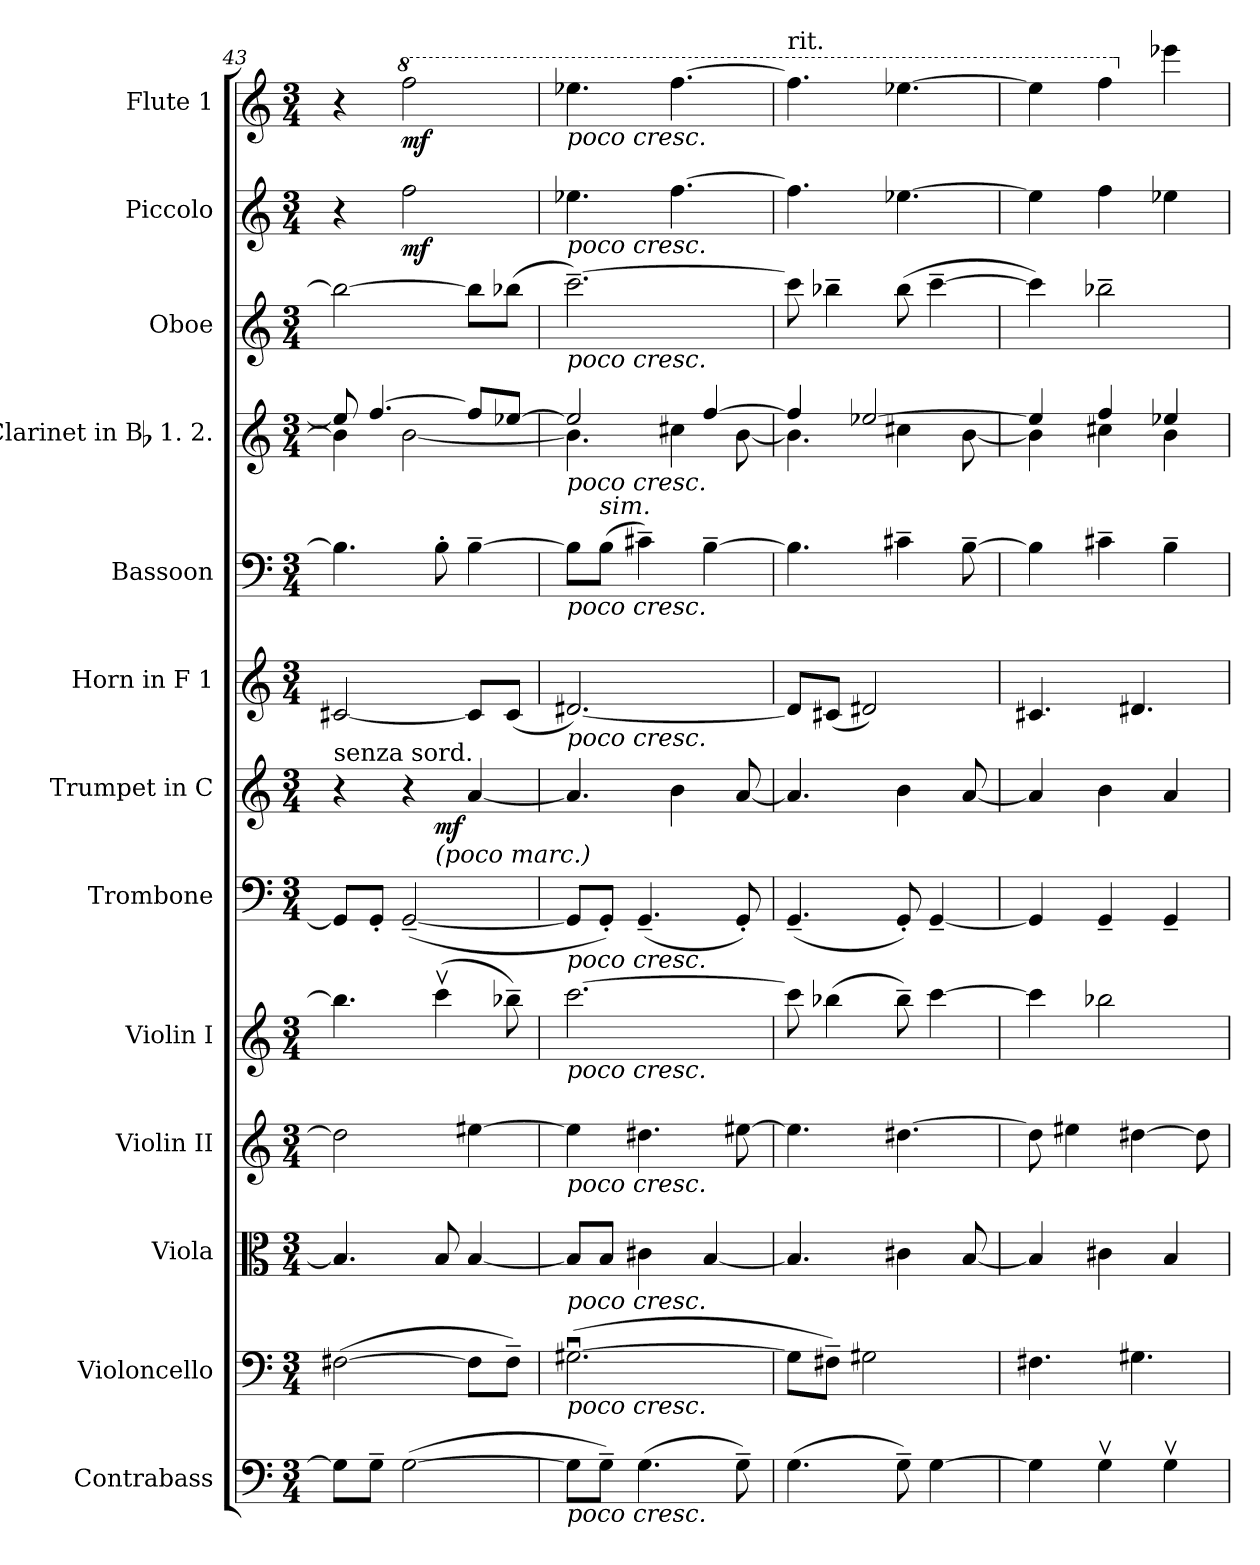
**kern	**kern	**kern	**kern	**kern	**kern	**kern	**dynam	**kern	**kern	**kern	**kern	**kern	**dynam	**kern	**dynam
*part13	*part12	*part11	*part10	*part9	*part8	*part7	*part7	*part6	*part5	*part4	*part3	*part2	*part2	*part1	*part1
*staff13	*staff12	*staff11	*staff10	*staff9	*staff8	*staff7	*staff7	*staff6	*staff5	*staff4	*staff3	*staff2	*staff2	*staff1	*staff1
*I"Contrabass	*I"Violoncello	*I"Viola	*I"Violin II	*I"Violin I	*I"Trombone	*I"Trumpet in C	*	*I"Horn in F 1	*I"Bassoon	*I"Clarinet in Bb 1. 2.	*I"Oboe	*I"Piccolo	*	*I"Flute 1	*
*I'Cb.	*I'Vc.	*I'Vla.	*I'Vln. II	*I'Vln. I	*I'Tbn.	*	*	*I'Hn.	*I'Bsn.	*I'Cl.	*I'Ob.	*I'Picc.	*	*I'Fl.	*
!!LO:PB:g=z
*clefF4	*clefF4	*clefC3	*clefG2	*clefG2	*clefF4	*clefG2	*	*clefG2	*clefF4	*clefG2	*clefG2	*clefG2	*	*clefG2	*
*ITrd7c12	*	*	*	*	*	*	*	*ITrd4c7	*	*ITrd1c2	*	*ITrd-7c-12	*	*	*
*k[]	*k[]	*k[]	*k[]	*k[]	*k[]	*k[]	*	*k[b-]	*k[]	*k[b-e-]	*k[]	*k[]	*	*k[]	*
*M3/4	*M3/4	*M3/4	*M3/4	*M3/4	*M3/4	*M3/4	*	*M3/4	*M3/4	*M3/4	*M3/4	*M3/4	*	*M3/4	*
=43	=43	=43	=43	=43	=43	=43	=43	=43	=43	=43	=43	=43	=43	=43	=43
*	*	*	*	*	*	*^	*	*	*	*^	*	*	*	*	*
!	!	!	!	!	!	!LO:TX:a:t=senza sord.	!	!	!	!	!	!	!	!	!	!	!
8GGi\L]	([>2F#Xi\	4.Bi/]	2dd#i\]	4.bb-i\]	8GGi/L]	4r	4.ryy	.	[<2F#Xi/	4.Bi\]	8dd-i/]	4ai\]	2bb-i\_>	4r	.	4r	.
8GG~i\J	.	.	.	.	8GG'i/J	.	.	.	.	.	[>4.ee-i/	.	.	.	.	.	.
*	*	*	*	*	*	*	*	*	*	*	*	*	*	*	*	*8va	*
([>2GGi\	.	.	.	.	([<2GG~i/	4r	.	.	.	.	.	[<2ai\	.	2fffi\	mf	2fffi\	mf
!	!	!	!	!	!	!	!LO:TX:b:i:t=(poco marc.)	!	!	!	!	!	!	!	!	!	!
.	.	8Bi/	.	(4cccvi\	.	.	4.ryy	mf	.	8B'i\	.	.	.	.	.	.	.
.	8F#i\L]	[<4Bi/	[>4ee#Xi\	.	.	[<4ai/	.	.	8F#i/L]	[>4B~i\	8ee-i/L]	.	8bb-i\L]	.	.	.	.
.	8F#~i\J)	.	.	8bb-X~i\)	.	.	.	.	(8F#i/J	.	[>8dd-Xi/J	.	(8bb-Xi\J	.	.	.	.
=44	=44	=44	=44	=44	=44	=44	=44	=44	=44	=44	=44	=44	=44	=44	=44	=44	=44
!	!	!	!	!	!	!	!	!	!	!	!	!	!	!	!	!LO:TX:b:i:t=poco cresc.	!
!	!	!	!	!	!	!	!	!	!	!	!	!	!	!LO:TX:b:i:t=poco cresc.	!	!	!
!	!	!	!	!	!	!	!	!	!	!	!	!	!LO:TX:b:i:t=poco cresc.	!	!	!	!
!	!	!	!	!	!	!	!	!	!	!	!LO:TX:b:i:t=poco cresc.	!	!	!	!	!	!
!	!	!	!	!	!	!	!	!	!	!LO:TX:b:i:t=poco cresc.	!	!	!	!	!	!	!
!	!	!	!	!	!	!	!	!	!LO:TX:b:i:t=poco cresc.	!	!	!	!	!	!	!	!
!	!	!	!	!	!	!LO:TX:b:i:t=poco cresc.	!	!	!	!	!	!	!	!	!	!	!
!	!	!	!	!	!LO:TX:b:i:t=poco cresc.	!	!	!	!	!	!	!	!	!	!	!	!
!	!	!	!	!LO:TX:b:i:t=poco cresc.	!	!	!	!	!	!	!	!	!	!	!	!	!
!	!	!	!LO:TX:b:i:t=poco cresc.	!	!	!	!	!	!	!	!	!	!	!	!	!	!
!	!	!LO:TX:b:i:t=poco cresc.	!	!	!	!	!	!	!	!	!	!	!	!	!	!	!
!	!LO:TX:b:i:t=poco cresc.	!	!	!	!	!	!	!	!	!	!	!	!	!	!	!	!
!LO:TX:b:i:t=poco cresc.	!	!	!	!	!	!	!	!	!	!	!	!	!	!	!	!	!
*	*	*	*	*	*	*v	*v	*	*	*	*	*	*	*	*	*	*
8GGi\L]	([>2.G#Xui\	8Bi/L]	4ee#i\]	[>2.ccci\	8GGi/L]	4.ai/]	.	[<2.G#Xi/)	8Bi\L]	2dd-i/]	4.ai\]	[>2.ccc~i\)	4.eee-Xi\	.	4.eee-Xi\	.
!	!	!	!	!	!	!	!	!	!LO:TX:a:i:t=sim.	!	!	!	!	!	!	!
8GG~i\J)	.	8Bi/J	.	.	8GG'i/J)	.	.	.	(8Bi\J	.	.	.	.	.	.	.
(4.GGi\	.	4c#Xi\	4.dd#Xi\	.	(4.GG~i/	.	.	.	4c#X~i\)	.	.	.	.	.	.	.
.	.	.	.	.	.	4bi\	.	.	.	.	4bni\	.	[>4.fffi\	.	[>4.fffi\	.
.	.	[<4Bi/	.	.	.	.	.	.	[>4B~i\	[>4ee-i/	.	.	.	.	.	.
8GG~i\)	.	.	[>8ee#Xi\	.	8GG'i/)	[<8ai/	.	.	.	.	[<8ai\	.	.	.	.	.
=45	=45	=45	=45	=45	=45	=45	=45	=45	=45	=45	=45	=45	=45	=45	=45	=45
!	!	!	!	!	!	!	!	!	!	!	!	!	!	!	!LO:TX:t=rit.	!
(4.GGi\	8G#i\L]	4.Bi/]	4.ee#i\]	8ccci\]	(4.GG~i/	4.ai/]	.	8G#i/L]	4.Bi\]	4ee-i/]	4.ai\]	8ccci\]	4.fffi\]	.	4.fffi\]	.
.	8F#X~i\J)	.	.	(4bb-Xi\	.	.	.	(8F#Xi/J	.	.	.	4bb-X~i\	.	.	.	.
.	2G#Xi\	.	.	.	.	.	.	2G#Xi/)	.	[>2dd-Xi/	.	.	.	.	.	.
8GG~i\)	.	4c#Xi\	[>4.dd#Xi\	8bb-~i\)	8GG'i/)	4bi\	.	.	4c#X~i\	.	4bni\	(8bb-i\	[>4.eee-Xi\	.	[>4.eee-Xi\	.
[>4GGi\	.	.	.	[>4ccci\	[<4GG~i/	.	.	.	.	.	.	[>4ccc~i\	.	.	.	.
.	.	[<8Bi/	.	.	.	[<8ai/	.	.	[>8B~i\	.	[<8ai\	.	.	.	.	.
=46	=46	=46	=46	=46	=46	=46	=46	=46	=46	=46	=46	=46	=46	=46	=46	=46
4GGi\]	4.F#Xi\	4Bi/]	8dd#i\]	4ccci\]	4GGi/]	4ai/]	.	4.F#Xi/	4Bi\]	4dd-i/]	4ai\]	4ccci\])	4eee-i\]	.	4eee-i\]	.
.	.	.	4ee#Xi\	.	.	.	.	.	.	.	.	.	.	.	.	.
4GGvi\	.	4c#Xi\	.	2bb-Xi\	4GG~i/	4bi\	.	.	4c#X~i\	4ee-i/	4bni\	2bb-X~i\	4fffi\	.	4fffi\	.
.	4.G#Xi\	.	[>4dd#Xi\	.	.	.	.	4.G#Xi/	.	.	.	.	.	.	.	.
*	*	*	*	*	*	*	*	*	*	*	*	*	*	*	*X8va	*
4GGvi\	.	4Bi/	.	.	4GG~i/	4ai/	.	.	4B~i\	4dd-Xi/	4ai\	.	4eee-Xi\	.	4eee-Xi\	.
.	.	.	8dd#i\]	.	.	.	.	.	.	.	.	.	.	.	.	.
*	*	*	*	*	*	*	*	*	*	*v	*v	*	*	*	*	*
=	=	=	=	=	=	=	=	=	=	=	=	=	=	=	=
*-	*-	*-	*-	*-	*-	*-	*-	*-	*-	*-	*-	*-	*-	*-	*-
